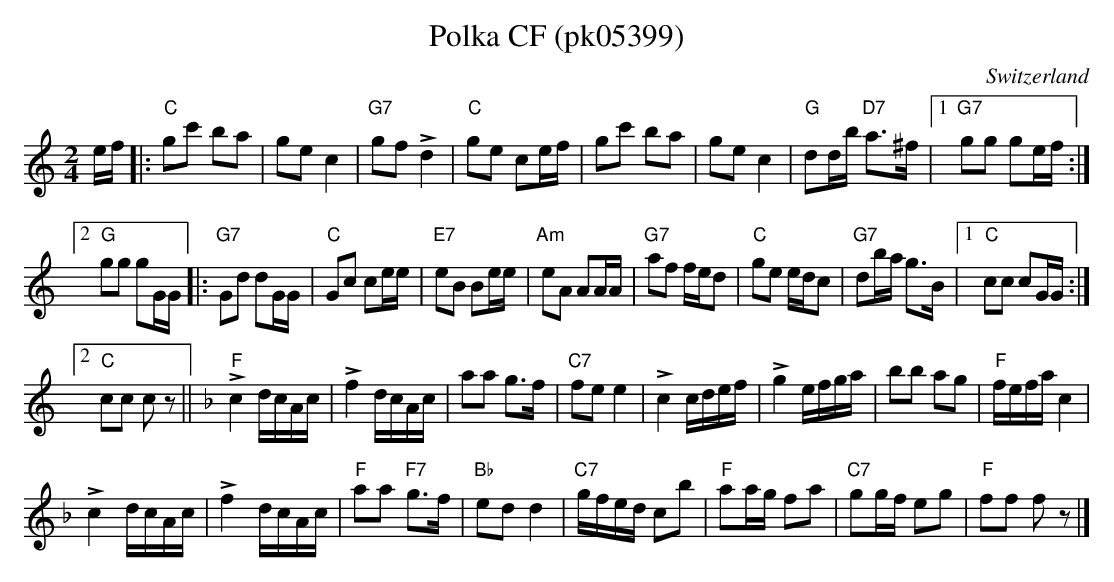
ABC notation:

X:1
T: Polka CF (pk05399)
O:Switzerland
M:2/4
L:1/8
K:C major
e/f/ |: "C"gc' ba | ge c2 | "G7"gf +>+d2 | "C"ge ce/f/ | gc' ba | ge c2 | "G"dd/b/ "D7"a>^f |1 "G7"gg ge/f/ :|2
"G"gg gG/G/ |:"G7"Gd dG/G/ | "C"Gc ce/e/ | "E7"eB Be/e/ |  "Am"eA AA/A/ | "G7"af f/e/d | "C"ge e/d/c | "G7"db/a/ g>B |1 "C"cc cG/G/ :|2
"C"cc cz || [K:F] [L:1/16] "F"+>+c4 dcAc | +>+f4 dcAc | a2a2 g3f | "C7"f2e2e4 | +>+c4 cdef | +>+g4 efga | b2b2 a2g2 | "F"fefa c4 |
+>+c4 dcAc | +>+f4 dcAc | "F"a2a2 "F7"g3f | "Bb"e2d2 d4 | "C7"gfed c2b2 | "F"a2ag f2a2 | "C7"g2gf e2g2 | "F"f2f2 f2z2 |]
